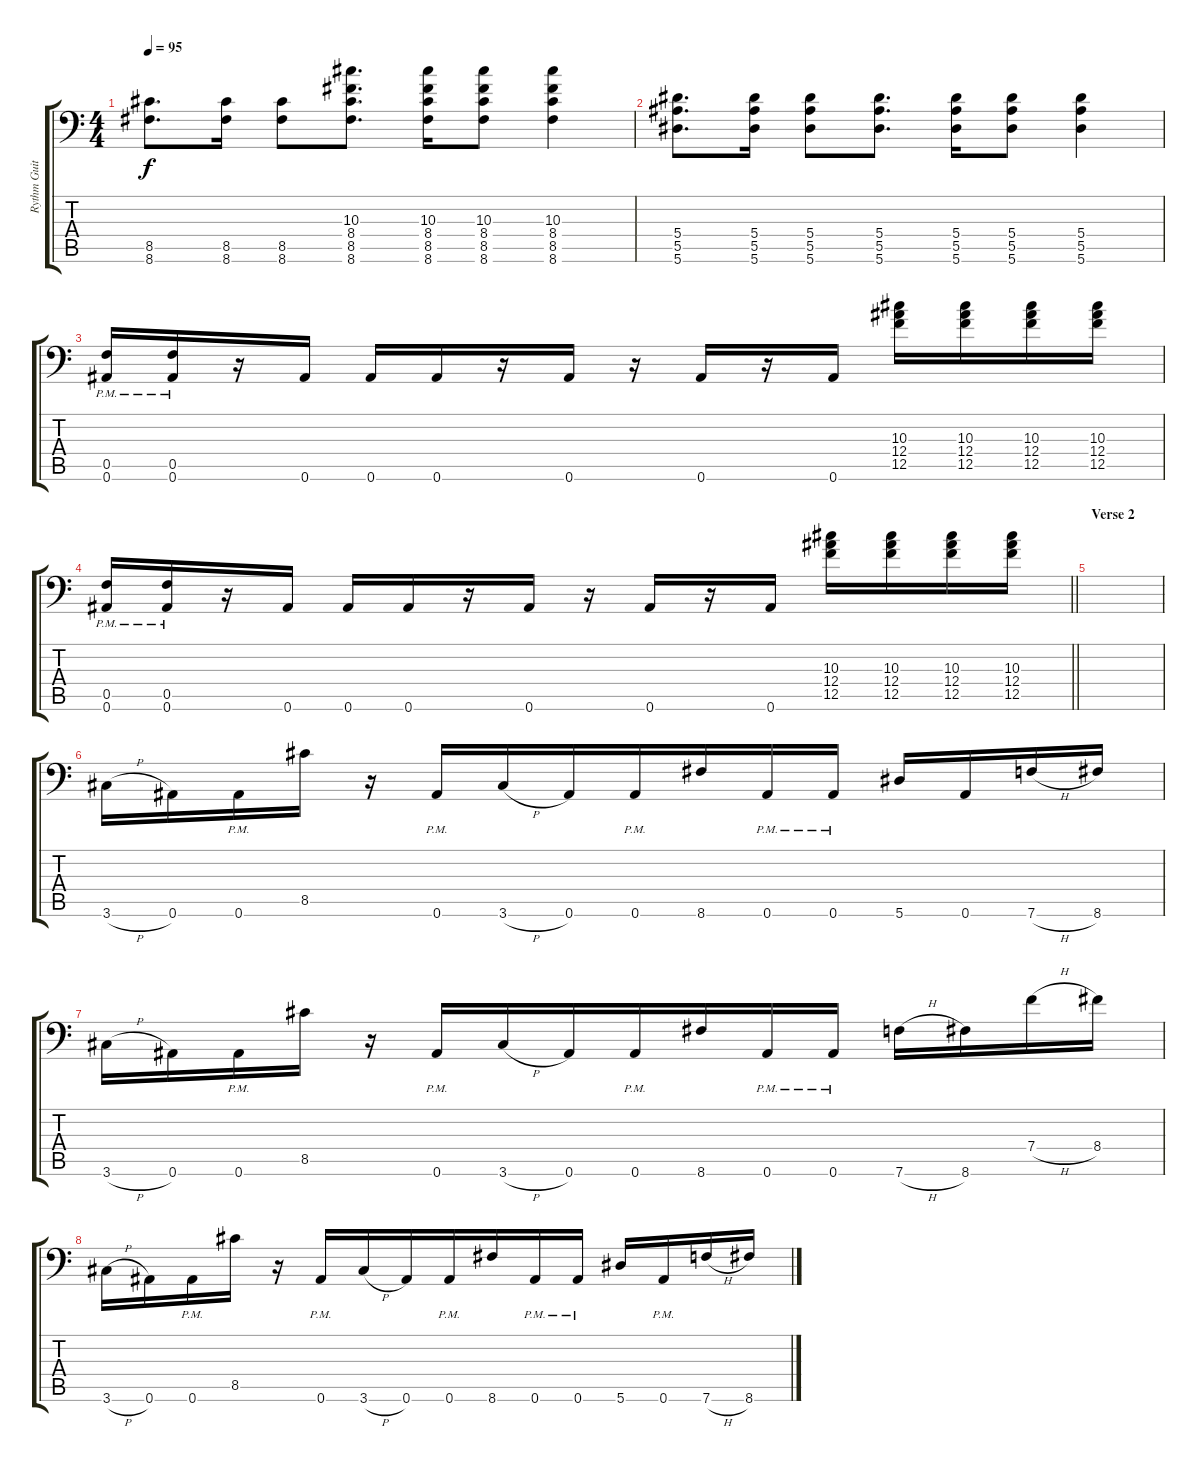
\track ("Rythm Guitar 1" "Rythm Guit") {instrument distortionguitar}
\staff {score tabs}
\tuning (C4 G3 Eb3 Bb2 F2 Bb1) {hide}
\ts (4 4)
\tempo 95
\clef f4
\ks c
(8.5 8.6).8{d dy f} (8.5 8.6).16 (8.5 8.6).8 (10.3 8.4 8.5 8.6).8{d} (10.3 8.4 8.5 8.6).16 (10.3 8.4 8.5 8.6).8 (10.3 8.4 8.5 8.6).4 |
(5.4 5.5 5.6).8{d} (5.4 5.5 5.6).16 (5.4 5.5 5.6).8 (5.4 5.5 5.6).8{d} (5.4 5.5 5.6).16 (5.4 5.5 5.6).8 (5.4 5.5 5.6).4 |
(0.5{pm} 0.6{pm}).16{beam merge} (0.5{pm} 0.6{pm}).16 r.16 0.6.16 0.6.16{beam merge} 0.6.16{beam merge} r.16 0.6.16 r.16 0.6.16{beam merge} r.16 0.6.16 (10.3 12.4 12.5).16{beam merge} (10.3 12.4 12.5).16 (10.3 12.4 12.5).16 (10.3 12.4 12.5).16 |
\barLineRight lightlight
(0.5{pm} 0.6{pm}).16{beam merge} (0.5{pm} 0.6{pm}).16 r.16 0.6.16 0.6.16{beam merge} 0.6.16{beam merge} r.16 0.6.16 r.16 0.6.16{beam merge} r.16 0.6.16 (10.3 12.4 12.5).16{beam merge} (10.3 12.4 12.5).16 (10.3 12.4 12.5).16 (10.3 12.4 12.5).16 |
\section ("" "Verse 2")
|
3.6{h}.16 0.6.16{beam merge} 0.6{pm}.16 8.5.16 r.16 0.6{pm}.16 3.6{h}.16 0.6.16{beam merge} 0.6{pm}.16{beam merge} 8.6.16 0.6{pm}.16 0.6{pm}.16 5.6.16 0.6.16 7.6{h}.16{beam merge} 8.6.16 |
3.6{h}.16 0.6.16{beam merge} 0.6{pm}.16 8.5.16 r.16 0.6{pm}.16 3.6{h}.16 0.6.16{beam merge} 0.6{pm}.16{beam merge} 8.6.16 0.6{pm}.16 0.6{pm}.16 7.6{h}.16 8.6.16 7.4{h}.16{beam merge} 8.4.16 |
3.6{h}.16 0.6.16{beam merge} 0.6{pm}.16 8.5.16 r.16 0.6{pm}.16 3.6{h}.16 0.6.16{beam merge} 0.6{pm}.16{beam merge} 8.6.16 0.6{pm}.16 0.6{pm}.16 5.6.16 0.6{pm}.16 7.6{h}.16{beam merge} 8.6.16
